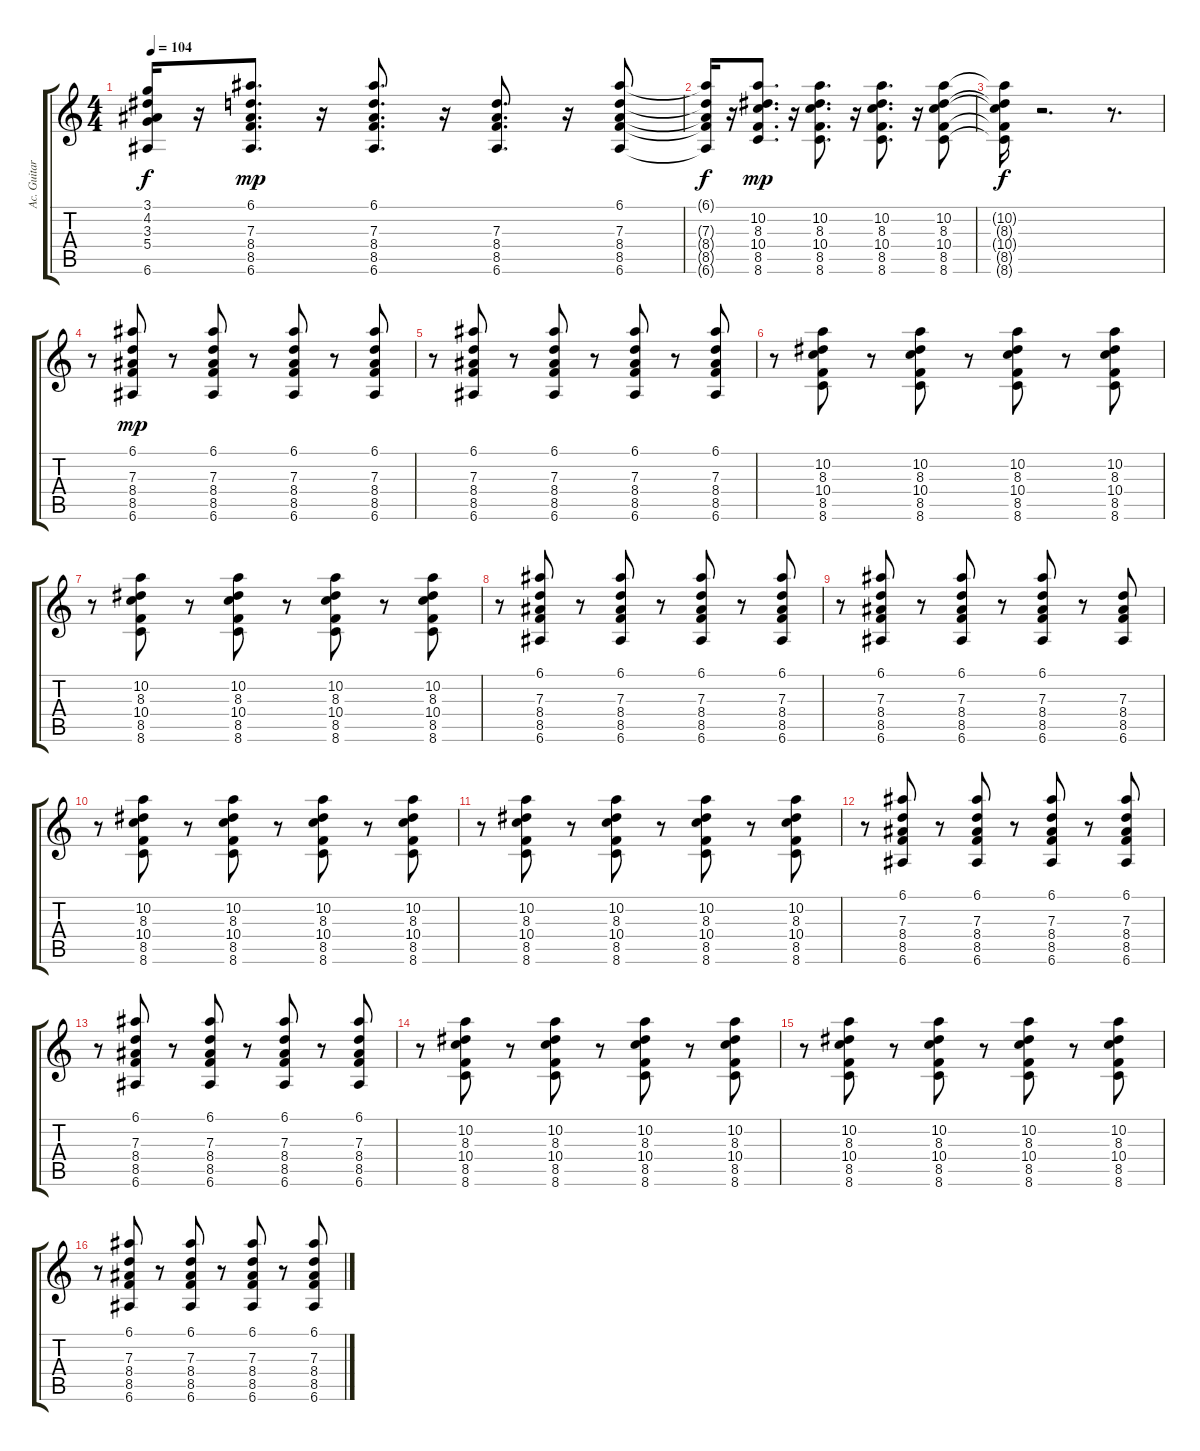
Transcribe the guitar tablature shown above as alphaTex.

\track ("Ac. Guitar" "Ac. Guitar") {instrument acousticguitarsteel}
\staff {score tabs}
\tuning (E4 B3 G3 D3 A2 E2) {hide}
\ts (4 4)
\tempo 104
\clef g2
\ks c
(3.1{t} 4.2{t} 3.3{t} 5.4{t} 6.6{t}).16{dy f} r.16 (6.1 7.3 8.4 8.5 6.6).8{d dy mp} r.16 (6.1 7.3 8.4 8.5 6.6).8{d} r.16 (7.3 8.4 8.5 6.6).8{d} r.16 (6.1 7.3 8.4 8.5 6.6).8 |
(6.1{t} 7.3{t} 8.4{t} 8.5{t} 6.6{t}).16{dy f} r.16 (10.2 8.3 10.4 8.5 8.6).8{d dy mp} r.16 (10.2 8.3 10.4 8.5 8.6).8{d} r.16 (10.2 8.3 10.4 8.5 8.6).8{d} r.16 (10.2 8.3 10.4 8.5 8.6).8 |
(10.2{t} 8.3{t} 10.4{t} 8.5{t} 8.6{t}).16{dy f} r.2{d} r.8{d} |
r.8 (6.1 7.3 8.4 8.5 6.6).8{dy mp} r.8 (6.1 7.3 8.4 8.5 6.6).8 r.8 (6.1 7.3 8.4 8.5 6.6).8 r.8 (6.1 7.3 8.4 8.5 6.6).8 |
r.8 (6.1 7.3 8.4 8.5 6.6).8 r.8 (6.1 7.3 8.4 8.5 6.6).8 r.8 (6.1 7.3 8.4 8.5 6.6).8 r.8 (6.1 7.3 8.4 8.5 6.6).8 |
r.8 (10.2 8.3 10.4 8.5 8.6).8 r.8 (10.2 8.3 10.4 8.5 8.6).8 r.8 (10.2 8.3 10.4 8.5 8.6).8 r.8 (10.2 8.3 10.4 8.5 8.6).8 |
r.8 (10.2 8.3 10.4 8.5 8.6).8 r.8 (10.2 8.3 10.4 8.5 8.6).8 r.8 (10.2 8.3 10.4 8.5 8.6).8 r.8 (10.2 8.3 10.4 8.5 8.6).8 |
r.8 (6.1 7.3 8.4 8.5 6.6).8 r.8 (6.1 7.3 8.4 8.5 6.6).8 r.8 (6.1 7.3 8.4 8.5 6.6).8 r.8 (6.1 7.3 8.4 8.5 6.6).8 |
r.8 (6.1 7.3 8.4 8.5 6.6).8 r.8 (6.1 7.3 8.4 8.5 6.6).8 r.8 (6.1 7.3 8.4 8.5 6.6).8 r.8 (7.3 8.4 8.5 6.6).8 |
r.8 (10.2 8.3 10.4 8.5 8.6).8 r.8 (10.2 8.3 10.4 8.5 8.6).8 r.8 (10.2 8.3 10.4 8.5 8.6).8 r.8 (10.2 8.3 10.4 8.5 8.6).8 |
r.8 (10.2 8.3 10.4 8.5 8.6).8 r.8 (10.2 8.3 10.4 8.5 8.6).8 r.8 (10.2 8.3 10.4 8.5 8.6).8 r.8 (10.2 8.3 10.4 8.5 8.6).8 |
r.8 (6.1 7.3 8.4 8.5 6.6).8 r.8 (6.1 7.3 8.4 8.5 6.6).8 r.8 (6.1 7.3 8.4 8.5 6.6).8 r.8 (6.1 7.3 8.4 8.5 6.6).8 |
r.8 (6.1 7.3 8.4 8.5 6.6).8 r.8 (6.1 7.3 8.4 8.5 6.6).8 r.8 (6.1 7.3 8.4 8.5 6.6).8 r.8 (6.1 7.3 8.4 8.5 6.6).8 |
r.8 (10.2 8.3 10.4 8.5 8.6).8 r.8 (10.2 8.3 10.4 8.5 8.6).8 r.8 (10.2 8.3 10.4 8.5 8.6).8 r.8 (10.2 8.3 10.4 8.5 8.6).8 |
r.8 (10.2 8.3 10.4 8.5 8.6).8 r.8 (10.2 8.3 10.4 8.5 8.6).8 r.8 (10.2 8.3 10.4 8.5 8.6).8 r.8 (10.2 8.3 10.4 8.5 8.6).8 |
r.8 (6.1 7.3 8.4 8.5 6.6).8 r.8 (6.1 7.3 8.4 8.5 6.6).8 r.8 (6.1 7.3 8.4 8.5 6.6).8 r.8 (6.1 7.3 8.4 8.5 6.6).8
